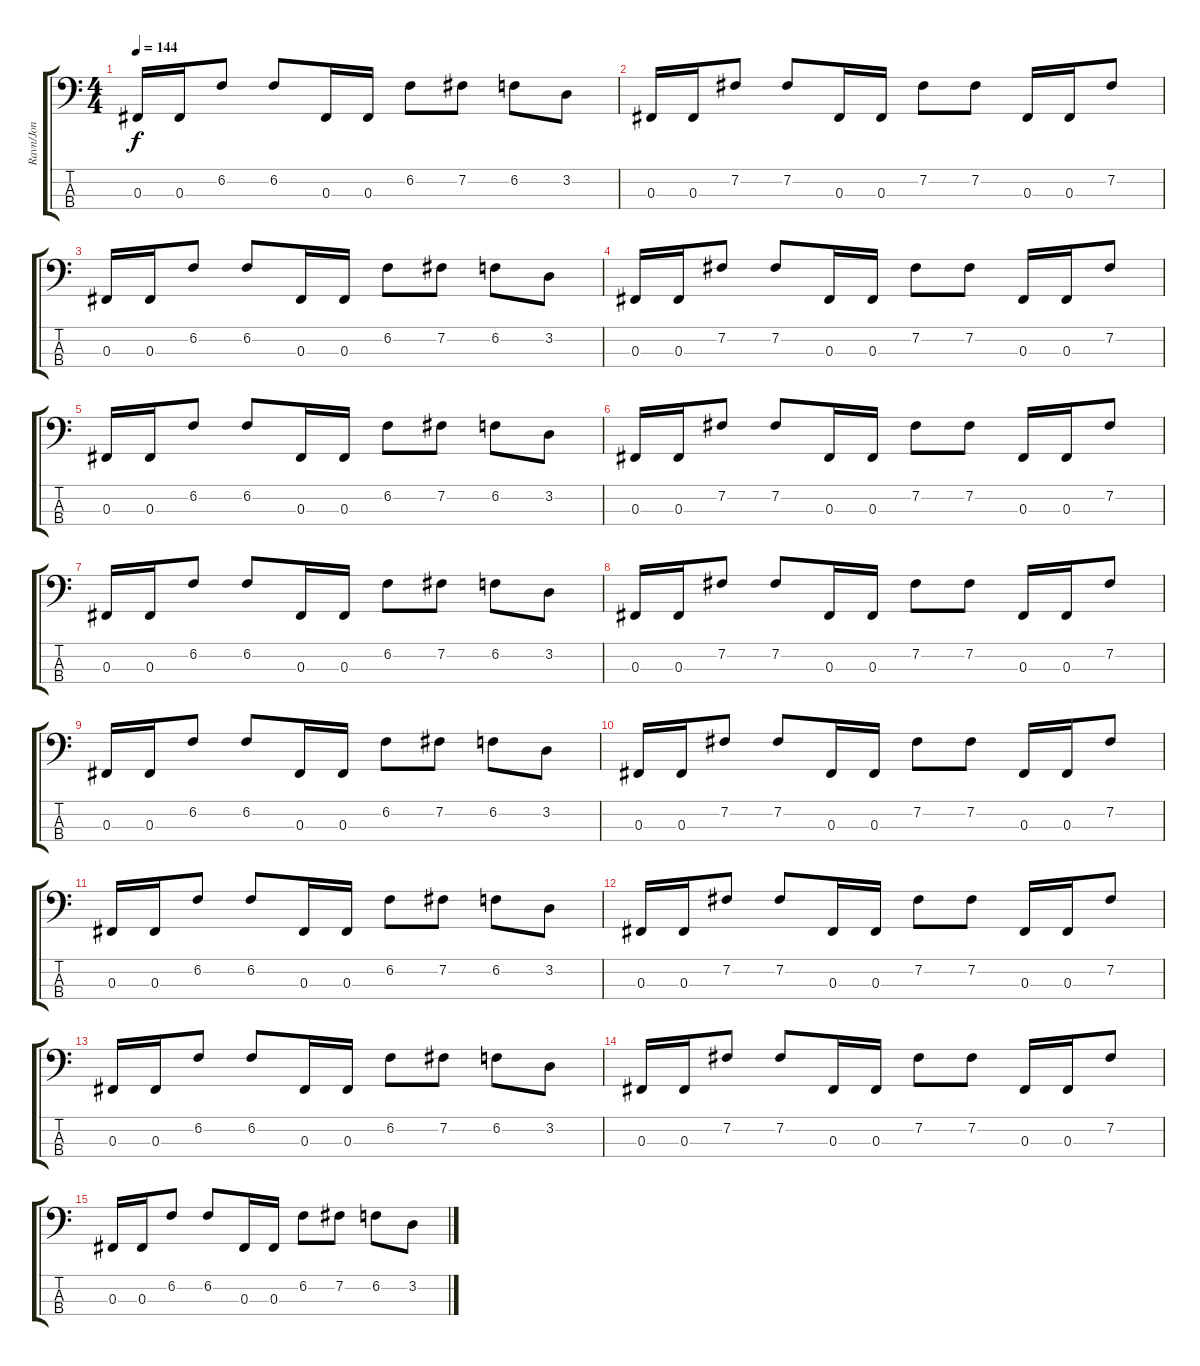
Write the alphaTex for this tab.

\track ("Ravn/Jon" "Ravn/Jon") {instrument electricbasspick}
\staff {score tabs}
\tuning (E2 B1 Gb1 B0) {hide}
\ts (4 4)
\tempo 144
\clef f4
\ks c
0.3.16{dy f} 0.3.16 6.2.8 6.2.8 0.3.16 0.3.16 6.2.8 7.2.8 6.2.8 3.2.8 |
0.3.16 0.3.16 7.2.8 7.2.8 0.3.16 0.3.16 7.2.8 7.2.8 0.3.16 0.3.16 7.2.8 |
0.3.16 0.3.16 6.2.8 6.2.8 0.3.16 0.3.16 6.2.8 7.2.8 6.2.8 3.2.8 |
0.3.16 0.3.16 7.2.8 7.2.8 0.3.16 0.3.16 7.2.8 7.2.8 0.3.16 0.3.16 7.2.8 |
0.3.16 0.3.16 6.2.8 6.2.8 0.3.16 0.3.16 6.2.8 7.2.8 6.2.8 3.2.8 |
0.3.16 0.3.16 7.2.8 7.2.8 0.3.16 0.3.16 7.2.8 7.2.8 0.3.16 0.3.16 7.2.8 |
0.3.16 0.3.16 6.2.8 6.2.8 0.3.16 0.3.16 6.2.8 7.2.8 6.2.8 3.2.8 |
0.3.16 0.3.16 7.2.8 7.2.8 0.3.16 0.3.16 7.2.8 7.2.8 0.3.16 0.3.16 7.2.8 |
0.3.16 0.3.16 6.2.8 6.2.8 0.3.16 0.3.16 6.2.8 7.2.8 6.2.8 3.2.8 |
0.3.16 0.3.16 7.2.8 7.2.8 0.3.16 0.3.16 7.2.8 7.2.8 0.3.16 0.3.16 7.2.8 |
0.3.16 0.3.16 6.2.8 6.2.8 0.3.16 0.3.16 6.2.8 7.2.8 6.2.8 3.2.8 |
0.3.16 0.3.16 7.2.8 7.2.8 0.3.16 0.3.16 7.2.8 7.2.8 0.3.16 0.3.16 7.2.8 |
0.3.16 0.3.16 6.2.8 6.2.8 0.3.16 0.3.16 6.2.8 7.2.8 6.2.8 3.2.8 |
0.3.16 0.3.16 7.2.8 7.2.8 0.3.16 0.3.16 7.2.8 7.2.8 0.3.16 0.3.16 7.2.8 |
0.3.16 0.3.16 6.2.8 6.2.8 0.3.16 0.3.16 6.2.8 7.2.8 6.2.8 3.2.8
